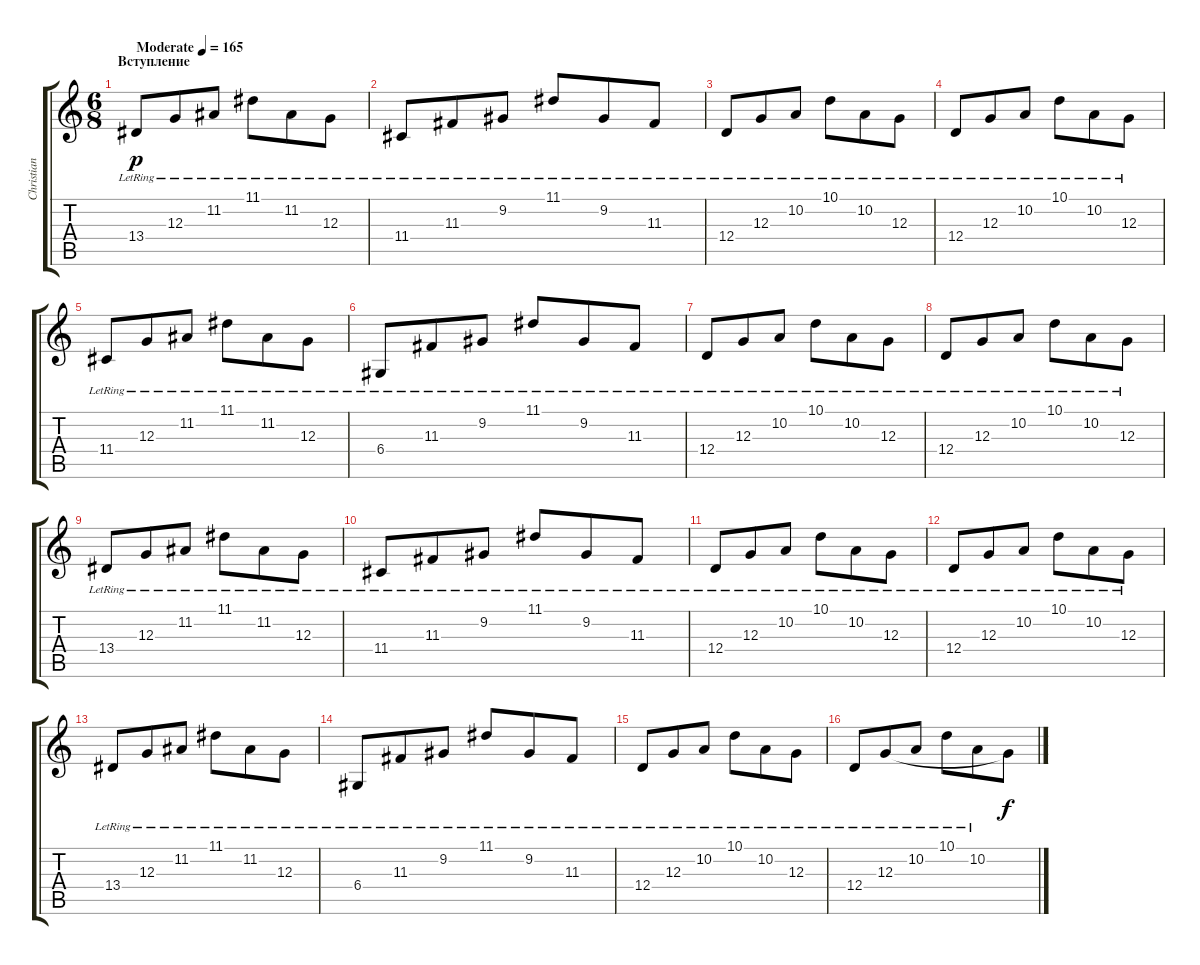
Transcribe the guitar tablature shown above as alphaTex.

\track ("Christian Lorenz" "Christian ") {instrument fx7echoes}
\staff {score tabs}
\tuning (E4 B3 G3 D3 A2 E2) {hide}
\ts (6 8)
\section ("" "Вступление")
\tempo (165 "Moderate")
\clef g2
\ks c
13.4{lr}.8{dy p instrument fx7echoes} 12.3{lr}.8 11.2{lr}.8 11.1{lr}.8 11.2{lr}.8 12.3{lr}.8 |
11.4{lr}.8 11.3{lr}.8 9.2{lr}.8 11.1{lr}.8 9.2{lr}.8 11.3{lr}.8 |
12.4{lr}.8 12.3{lr}.8 10.2{lr}.8 10.1{lr}.8 10.2{lr}.8 12.3{lr}.8 |
12.4{lr}.8 12.3{lr}.8 10.2{lr}.8 10.1{lr}.8 10.2{lr}.8 12.3{lr}.8 |
11.4{lr}.8 12.3{lr}.8 11.2{lr}.8 11.1{lr}.8 11.2{lr}.8 12.3{lr}.8 |
6.4{lr}.8 11.3{lr}.8 9.2{lr}.8 11.1{lr}.8 9.2{lr}.8 11.3{lr}.8 |
12.4{lr}.8 12.3{lr}.8 10.2{lr}.8 10.1{lr}.8 10.2{lr}.8 12.3{lr}.8 |
12.4{lr}.8 12.3{lr}.8 10.2{lr}.8 10.1{lr}.8 10.2{lr}.8 12.3{lr}.8 |
13.4{lr}.8 12.3{lr}.8 11.2{lr}.8 11.1{lr}.8 11.2{lr}.8 12.3{lr}.8 |
11.4{lr}.8 11.3{lr}.8 9.2{lr}.8 11.1{lr}.8 9.2{lr}.8 11.3{lr}.8 |
12.4{lr}.8 12.3{lr}.8 10.2{lr}.8 10.1{lr}.8 10.2{lr}.8 12.3{lr}.8 |
12.4{lr}.8 12.3{lr}.8 10.2{lr}.8 10.1{lr}.8 10.2{lr}.8 12.3{lr}.8 |
13.4{lr}.8 12.3{lr}.8 11.2{lr}.8 11.1{lr}.8 11.2{lr}.8 12.3{lr}.8 |
6.4{lr}.8 11.3{lr}.8 9.2{lr}.8 11.1{lr}.8 9.2{lr}.8 11.3{lr}.8 |
12.4{lr}.8 12.3{lr}.8 10.2{lr}.8 10.1{lr}.8 10.2{lr}.8 12.3{lr}.8 |
12.4{lr}.8 12.3{lr}.8 10.2{lr}.8 10.1{lr}.8 10.2{lr}.8 12.3{t}.8{dy f}
